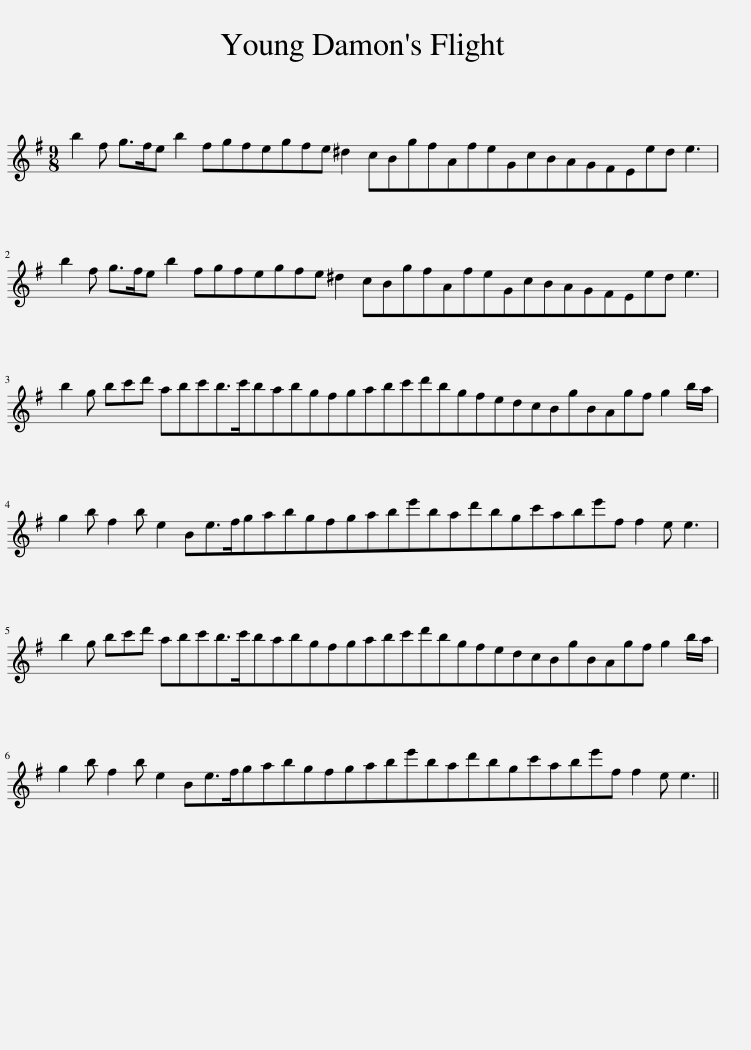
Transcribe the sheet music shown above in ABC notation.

X:1
L:1/8
M:9/8
I:linebreak $
K:Emin
V:1 treble
V:1
 b2 f g>fe b2 fgfegfe ^d2 cBgfAfeGcBAGFEed e3 |$ b2 f g>fe b2 fgfegfe ^d2 cBgfAfeGcBAGFEed e3 |$ b2 g bc'd' abc'b>c'babgfgabc'd'bgfedcBgBAgf g2 b/a/ |$ g2 b f2 b e2 Be>fgabgfgabe'bad'bgc'abe'f f2 e e3 |$ b2 g bc'd' abc'b>c'babgfgabc'd'bgfedcBgBAgf g2 b/a/ |$ %5
 g2 b f2 b e2 Be>fgabgfgabe'bad'bgc'abe'f f2 e e3 || %6
